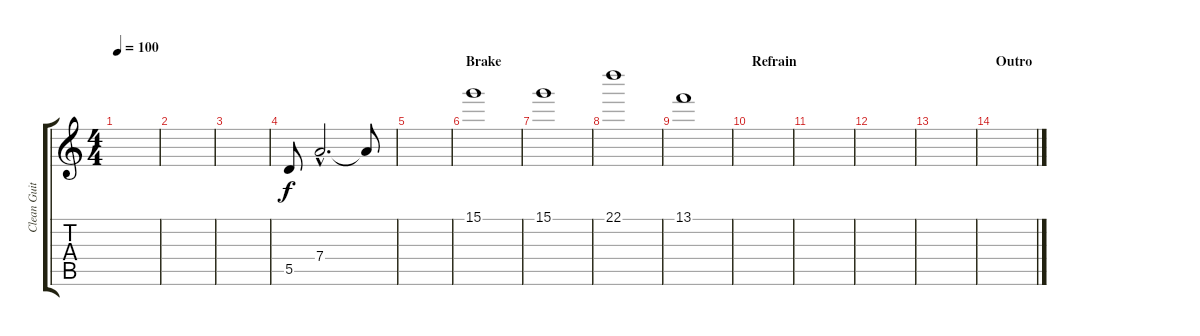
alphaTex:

\track ("Clean Guitar" "Clean Guit") {instrument electricguitarclean}
\staff {score tabs}
\tuning (E4 B3 G3 D3 A2 E2) {hide}
\ts (4 4)
\tempo 100
\clef g2
\ks c
|
|
|
5.5.8{volume 13 instrument overdrivenguitar} 7.4{hac}.2{d} 7.4{t}.8 |
|
\section ("" "Brake")
15.1.1{volume 8} |
15.1.1 |
22.1.1 |
13.1.1 |
\section ("" "Refrain")
|
|
|
|
\section ("" "Outro")
